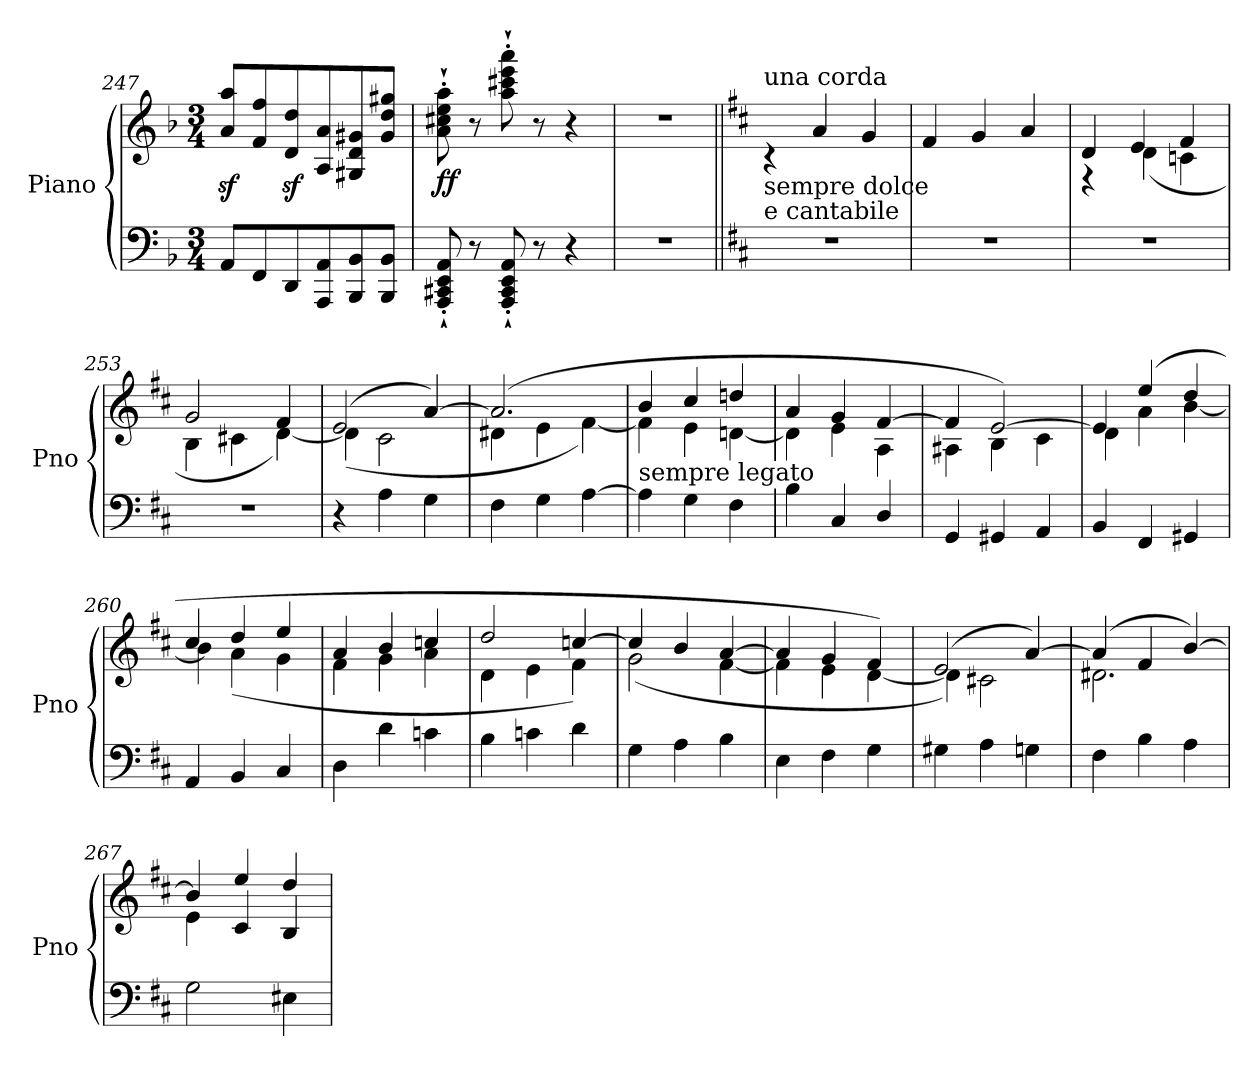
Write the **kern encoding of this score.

**kern	**kern	**dynam
*part1	*part1	*part1
*staff2	*staff1	*staff1/2
*I"Piano	*	*
*I'Pno	*	*
*clefF4	*clefG2	*
*k[b-]	*k[b-]	*
*F:	*F:	*
*M3/4	*M3/4	*
=247	=247	=247
8AA/L	8a/z< 8aa/z<L	.
8FF/	8f/ 8ff/	.
8DD/	8d/z< 8dd/z<	.
8AAA/ 8AA/	8A/ 8a/	.
8BBB-/ 8BB-/	8G#X/ 8d/ 8g#X/	.
8BBB-/ 8BB-/J	8g#/ 8dd/ 8gg#X/J	.
=248	=248	=248
!	!	!LO:DY:b
8AAA/'` 8CC#X/'` 8EE/'` 8AA/'`	8a\'` 8cc#X\'` 8ee\'` 8aa\'`	ff
8r	8r	.
8AAA/'` 8CC#/'` 8EE/'` 8AA/'`	8aa\'` 8ccc#X\'` 8eee\'` 8aaa\'`	.
8r	8r	.
4r	4r	.
=249	=249	=249
2.r	2.r	.
=250||	=250||	=250||
*k[f#c#]	*k[f#c#]	*
*D:	*D:	*
!	!LO:TX:b:t=sempre dolce	!
!	!LO:TX:b:t=e cantabile	!
!	!LO:TX:a:t=una corda	!
2.r	4rc	.
.	4a/	.
.	4g/	.
=251	=251	=251
2.r	4f#/	.
.	4g/	.
.	4a/	.
=252	=252	=252
*	*^	*
2.r	4d/	4rF	.
.	4e/	(<4d\	.
.	4f#/	4cn\	.
=253	=253	=253	=253
2.r	2g/	4B\	.
.	.	4c#X\	.
.	4f#/	[4d\)	.
!!LO:LB:g=z	!!
=254	=254	=254	=254
4r	(>2e/	(<4d\]	.
4A\	.	2c#\	.
4G\	[4a/)	.	.
=255	=255	=255	=255
4F#\	(>2.a/]	4d#X\	.
4G\	.	4e\	.
[4A\	.	[4f#\)	.
=256	=256	=256	=256
!	!LO:TX:b:t=sempre legato	!	!
4A\]	4b/	4f#\]	.
4G\	4cc#/	4e\	.
4F#\	4ddn/	[4dn\	.
=257	=257	=257	=257
4B\	4a/	4d\]	.
4C#/	4g/	4e\	.
4D/	[4f#/	4A\	.
=258	=258	=258	=258
4GG/	4f#/]	4A#X\	.
4GG#X/	[2e/)	4B\	.
4AA/	.	4c#\	.
=259	=259	=259	=259
4BB/	4e/]	4d\	.
4FF#/	(>4ee/	4a\	.
4GG#X/	4dd/	[4b\	.
=260	=260	=260	=260
4AA/	4cc#/	4b\]	.
4BB/	4dd/	(<4a\	.
4C#/	4ee/	4g\	.
=261	=261	=261	=261
4D\	4a/	4f#\	.
4d\	4b/	4g\	.
4cn\	4ccn/	4a\	.
=262	=262	=262	=262
4B\	2dd/	4d\	.
4cn\	.	4e\	.
4d\	[4ccn/	4f#\)	.
=263	=263	=263	=263
4G\	4cc/]	(<2g\	.
4A\	4b/	.	.
4B\	[4a/	[4f#\	.
!!LO:LB:g=z	!!
=264	=264	=264	=264
4E\	4a/]	4f#\]	.
4F#\	4g/	4e\	.
4G\	4f#/)	[4d\	.
=265	=265	=265	=265
4G#X\	(>2e/	4d\])	.
4A\	.	2c#X\	.
4Gn\	[4a/)	.	.
=266	=266	=266	=266
4F#\	(>4a/]	2.d#X\	.
4B\	4f#/	.	.
4A\	[4b/)	.	.
=267	=267	=267	=267
2G\	4b/]	4e\	.
.	4ee/	4c#/	.
4E#X\	4dd/	4B/	.
*	*v	*v	*
=	=	=
*-	*-	*-
